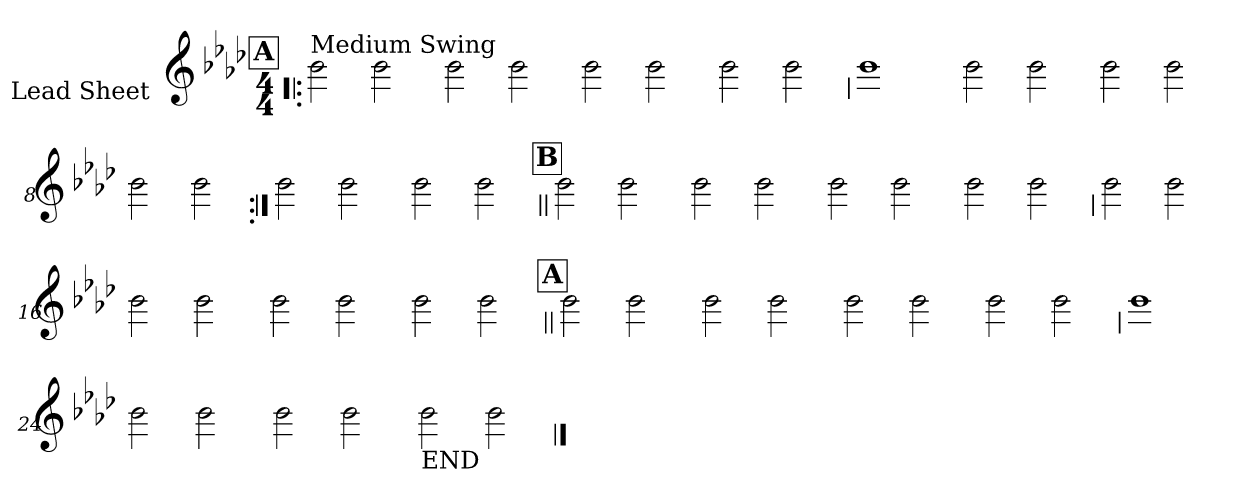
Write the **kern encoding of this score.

**kern
*part1
*staff1
*I"Lead Sheet
*stria0
*clefG2
*k[b-e-a-d-]
*A-:
*M4/4
!!LO:REH:place=s1:a:t=A
=1!|:
!LO:TX:a:t=Medium Swing
2b-
2b-
=2-
2b-
2b-
=3-
2b-
2b-
=4-
2b-
2b-
!!LO:LB:g=z
=5
1b-
=6-
2b-
2b-
=7-
2b-
2b-
=8-
2b-
2b-
!!LO:LB:g=z
=9:|!
2b-
2b-
=10-
2b-
2b-
!!LO:LB:g=z
!!LO:REH:place=s1:a:t=B
=11||
2b-
2b-
=12-
2b-
2b-
=13-
2b-
2b-
=14-
2b-
2b-
!!LO:LB:g=z
=15
2b-
2b-
=16-
2b-
2b-
=17-
2b-
2b-
=18-
2b-
2b-
!!LO:LB:g=z
!!LO:REH:place=s1:a:t=A
=19||
2b-
2b-
=20-
2b-
2b-
=21-
2b-
2b-
=22-
2b-
2b-
!!LO:LB:g=z
=23
1b-
=24-
2b-
2b-
=25-
2b-
2b-
=26-
!LO:TX:b:t=END
2b-
2b-
==
*-
